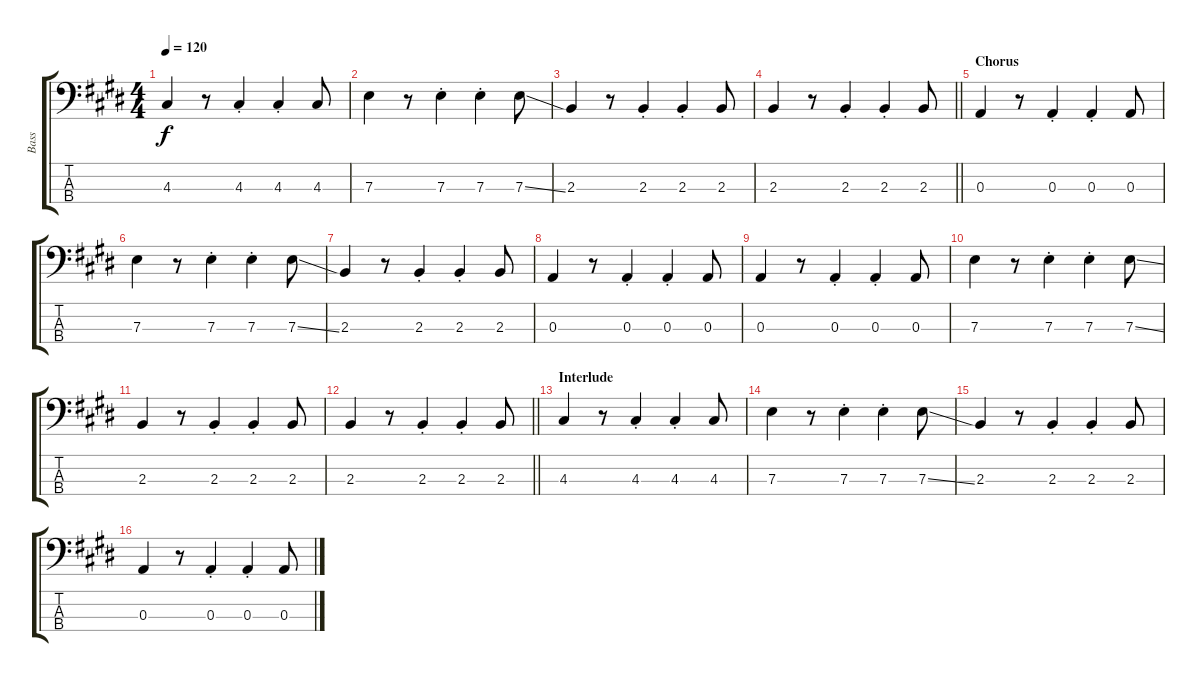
\track ("Bass" "Bass") {instrument electricbassfinger}
\staff {score tabs}
\tuning (G2 D2 A1 E1) {hide}
\ts (4 4)
\tempo 120
\clef f4
\ks e
4.3.4{dy f} r.8 4.3{st}.4 4.3{st}.4 4.3.8 |
7.3.4 r.8 7.3{st}.4 7.3{st}.4 7.3{ss}.8 |
2.3.4 r.8 2.3{st}.4 2.3{st}.4 2.3.8 |
\barLineRight lightlight
2.3.4 r.8 2.3{st}.4 2.3{st}.4 2.3.8 |
\section ("" "Chorus")
0.3.4 r.8 0.3{st}.4 0.3{st}.4 0.3.8 |
7.3.4 r.8 7.3{st}.4 7.3{st}.4 7.3{ss}.8 |
2.3.4 r.8 2.3{st}.4 2.3{st}.4 2.3.8 |
0.3.4 r.8 0.3{st}.4 0.3{st}.4 0.3.8 |
0.3.4 r.8 0.3{st}.4 0.3{st}.4 0.3.8 |
7.3.4 r.8 7.3{st}.4 7.3{st}.4 7.3{ss}.8 |
2.3.4 r.8 2.3{st}.4 2.3{st}.4 2.3.8 |
\barLineRight lightlight
2.3.4 r.8 2.3{st}.4 2.3{st}.4 2.3.8 |
\section ("" "Interlude")
4.3.4 r.8 4.3{st}.4 4.3{st}.4 4.3.8 |
7.3.4 r.8 7.3{st}.4 7.3{st}.4 7.3{ss}.8 |
2.3.4 r.8 2.3{st}.4 2.3{st}.4 2.3.8 |
0.3.4 r.8 0.3{st}.4 0.3{st}.4 0.3.8
